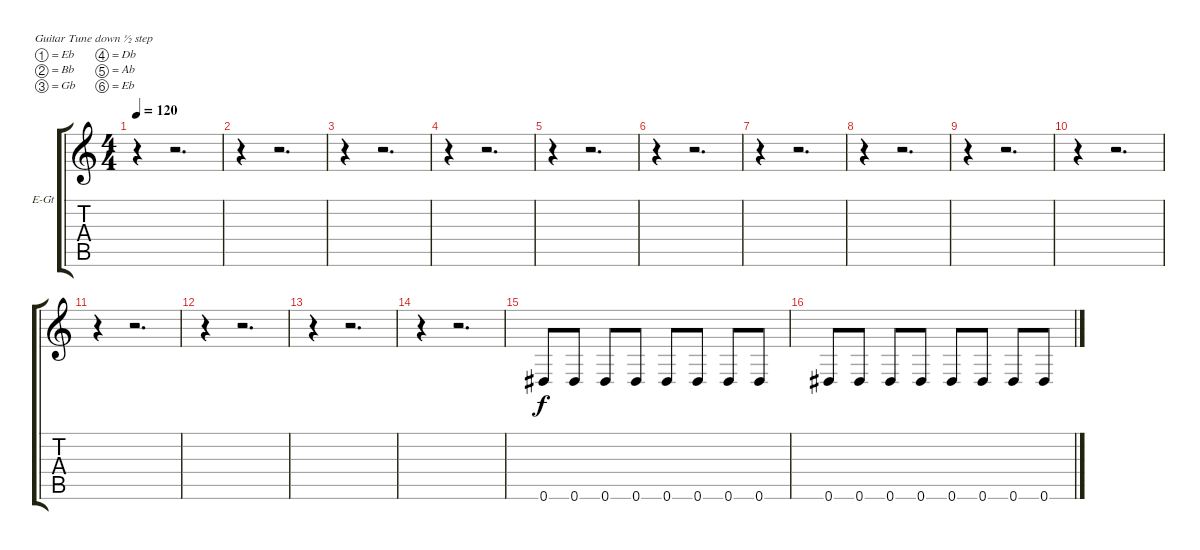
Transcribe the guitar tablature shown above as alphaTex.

\bracketExtendMode groupsimilarinstruments
\firstSystemTrackNameOrientation horizontal
\otherSystemsTrackNameOrientation horizontal
\track ("Guitar" "E-Gt") {instrument distortionguitar}
\staff {score tabs}
\tuning (Eb4 Bb3 Gb3 Db3 Ab2 Eb2)
\ts (4 4)
\tempo 120
\clef g2
\ks c
r.4{dy f} r.2{d} |
r.4 r.2{d} |
r.4 r.2{d} |
r.4 r.2{d} |
r.4 r.2{d} |
r.4 r.2{d} |
r.4 r.2{d} |
r.4 r.2{d} |
r.4 r.2{d} |
r.4 r.2{d} |
r.4 r.2{d} |
r.4 r.2{d} |
r.4 r.2{d} |
r.4 r.2{d} |
0.6.8 0.6.8 0.6.8 0.6.8 0.6.8 0.6.8 0.6.8 0.6.8 |
0.6.8 0.6.8 0.6.8 0.6.8 0.6.8 0.6.8 0.6.8 0.6.8
